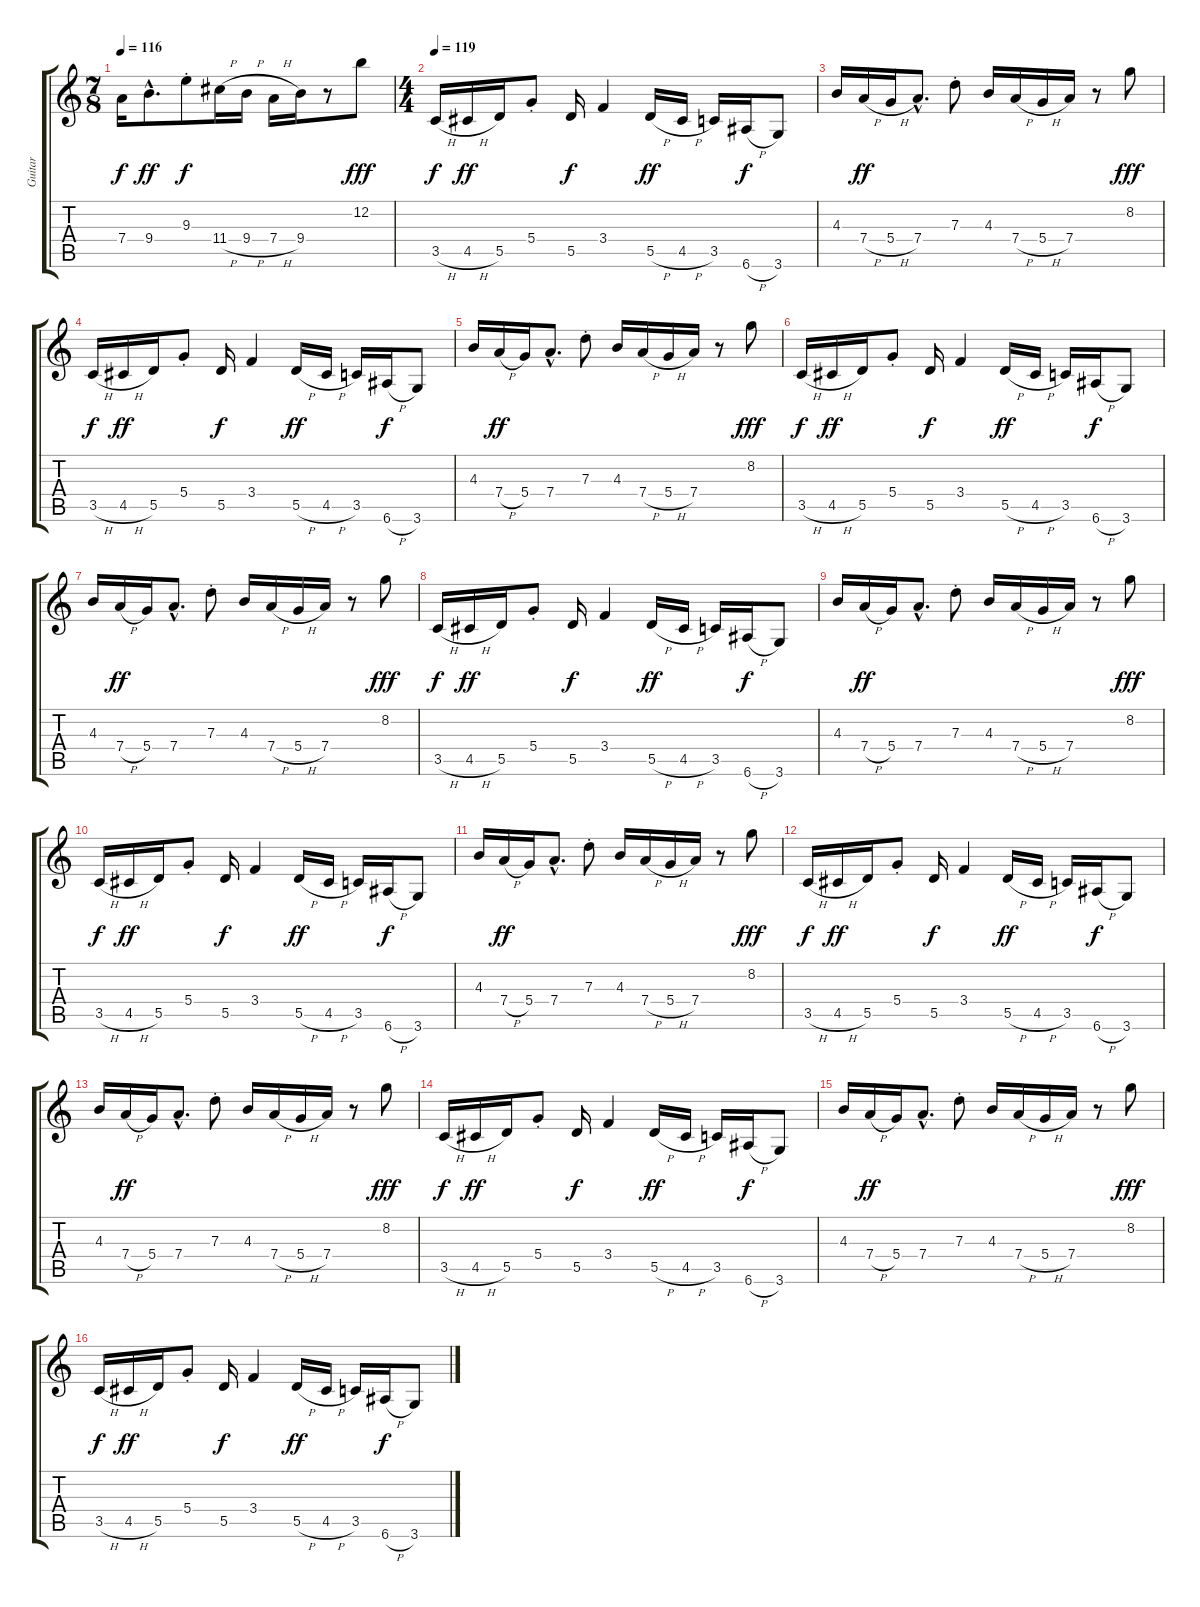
\track ("Guitar" "Guitar") {instrument overdrivenguitar}
\staff {score tabs}
\tuning (E4 B3 G3 D3 A2 E2) {hide}
\ts (7 8)
\tempo 116
\clef g2
\ks c
7.4.16{dy f} 9.4{hac}.8{d dy ff} 9.3{st}.8{dy f} 11.4{h}.16 9.4{h}.16 7.4{h}.16 9.4.16 r.8 12.2.8{dy fff} |
\ts (4 4)
\tempo 119
3.5{h}.16{dy f instrument overdrivenguitar} 4.5{h}.16{dy ff} 5.5.16 5.4{st}.8 5.5.16{dy f} 3.4.4 5.5{h}.16{dy ff} 4.5{h}.16 3.5.16 6.6{h}.16{dy f} 3.6.8 |
4.3.16 7.4{h}.16{dy ff} 5.4{h}.16 7.4{hac}.8{d} 7.3{st}.8 4.3.16 7.4{h}.16 5.4{h}.16 7.4.16 r.8 8.2.8{dy fff} |
3.5{h}.16{dy f} 4.5{h}.16{dy ff} 5.5.16 5.4{st}.8 5.5.16{dy f} 3.4.4 5.5{h}.16{dy ff} 4.5{h}.16 3.5.16 6.6{h}.16{dy f} 3.6.8 |
4.3.16 7.4{h}.16{dy ff} 5.4.16 7.4{hac}.8{d} 7.3{st}.8 4.3.16 7.4{h}.16 5.4{h}.16 7.4.16 r.8 8.2.8{dy fff} |
3.5{h}.16{dy f} 4.5{h}.16{dy ff} 5.5.16 5.4{st}.8 5.5.16{dy f} 3.4.4 5.5{h}.16{dy ff} 4.5{h}.16 3.5.16 6.6{h}.16{dy f} 3.6.8 |
4.3.16 7.4{h}.16{dy ff} 5.4.16 7.4{hac}.8{d} 7.3{st}.8 4.3.16 7.4{h}.16 5.4{h}.16 7.4.16 r.8 8.2.8{dy fff} |
3.5{h}.16{dy f} 4.5{h}.16{dy ff} 5.5.16 5.4{st}.8 5.5.16{dy f} 3.4.4 5.5{h}.16{dy ff} 4.5{h}.16 3.5.16 6.6{h}.16{dy f} 3.6.8 |
4.3.16 7.4{h}.16{dy ff} 5.4.16 7.4{hac}.8{d} 7.3{st}.8 4.3.16 7.4{h}.16 5.4{h}.16 7.4.16 r.8 8.2.8{dy fff} |
3.5{h}.16{dy f} 4.5{h}.16{dy ff} 5.5.16 5.4{st}.8 5.5.16{dy f} 3.4.4 5.5{h}.16{dy ff} 4.5{h}.16 3.5.16 6.6{h}.16{dy f} 3.6.8 |
4.3.16 7.4{h}.16{dy ff} 5.4.16 7.4{hac}.8{d} 7.3{st}.8 4.3.16 7.4{h}.16 5.4{h}.16 7.4.16 r.8 8.2.8{dy fff} |
3.5{h}.16{dy f} 4.5{h}.16{dy ff} 5.5.16 5.4{st}.8 5.5.16{dy f} 3.4.4 5.5{h}.16{dy ff} 4.5{h}.16 3.5.16 6.6{h}.16{dy f} 3.6.8 |
4.3.16 7.4{h}.16{dy ff} 5.4.16 7.4{hac}.8{d} 7.3{st}.8 4.3.16 7.4{h}.16 5.4{h}.16 7.4.16 r.8 8.2.8{dy fff} |
3.5{h}.16{dy f} 4.5{h}.16{dy ff} 5.5.16 5.4{st}.8 5.5.16{dy f} 3.4.4 5.5{h}.16{dy ff} 4.5{h}.16 3.5.16 6.6{h}.16{dy f} 3.6.8 |
4.3.16 7.4{h}.16{dy ff} 5.4.16 7.4{hac}.8{d} 7.3{st}.8 4.3.16 7.4{h}.16 5.4{h}.16 7.4.16 r.8 8.2.8{dy fff} |
3.5{h}.16{dy f} 4.5{h}.16{dy ff} 5.5.16 5.4{st}.8 5.5.16{dy f} 3.4.4 5.5{h}.16{dy ff} 4.5{h}.16 3.5.16 6.6{h}.16{dy f} 3.6.8
